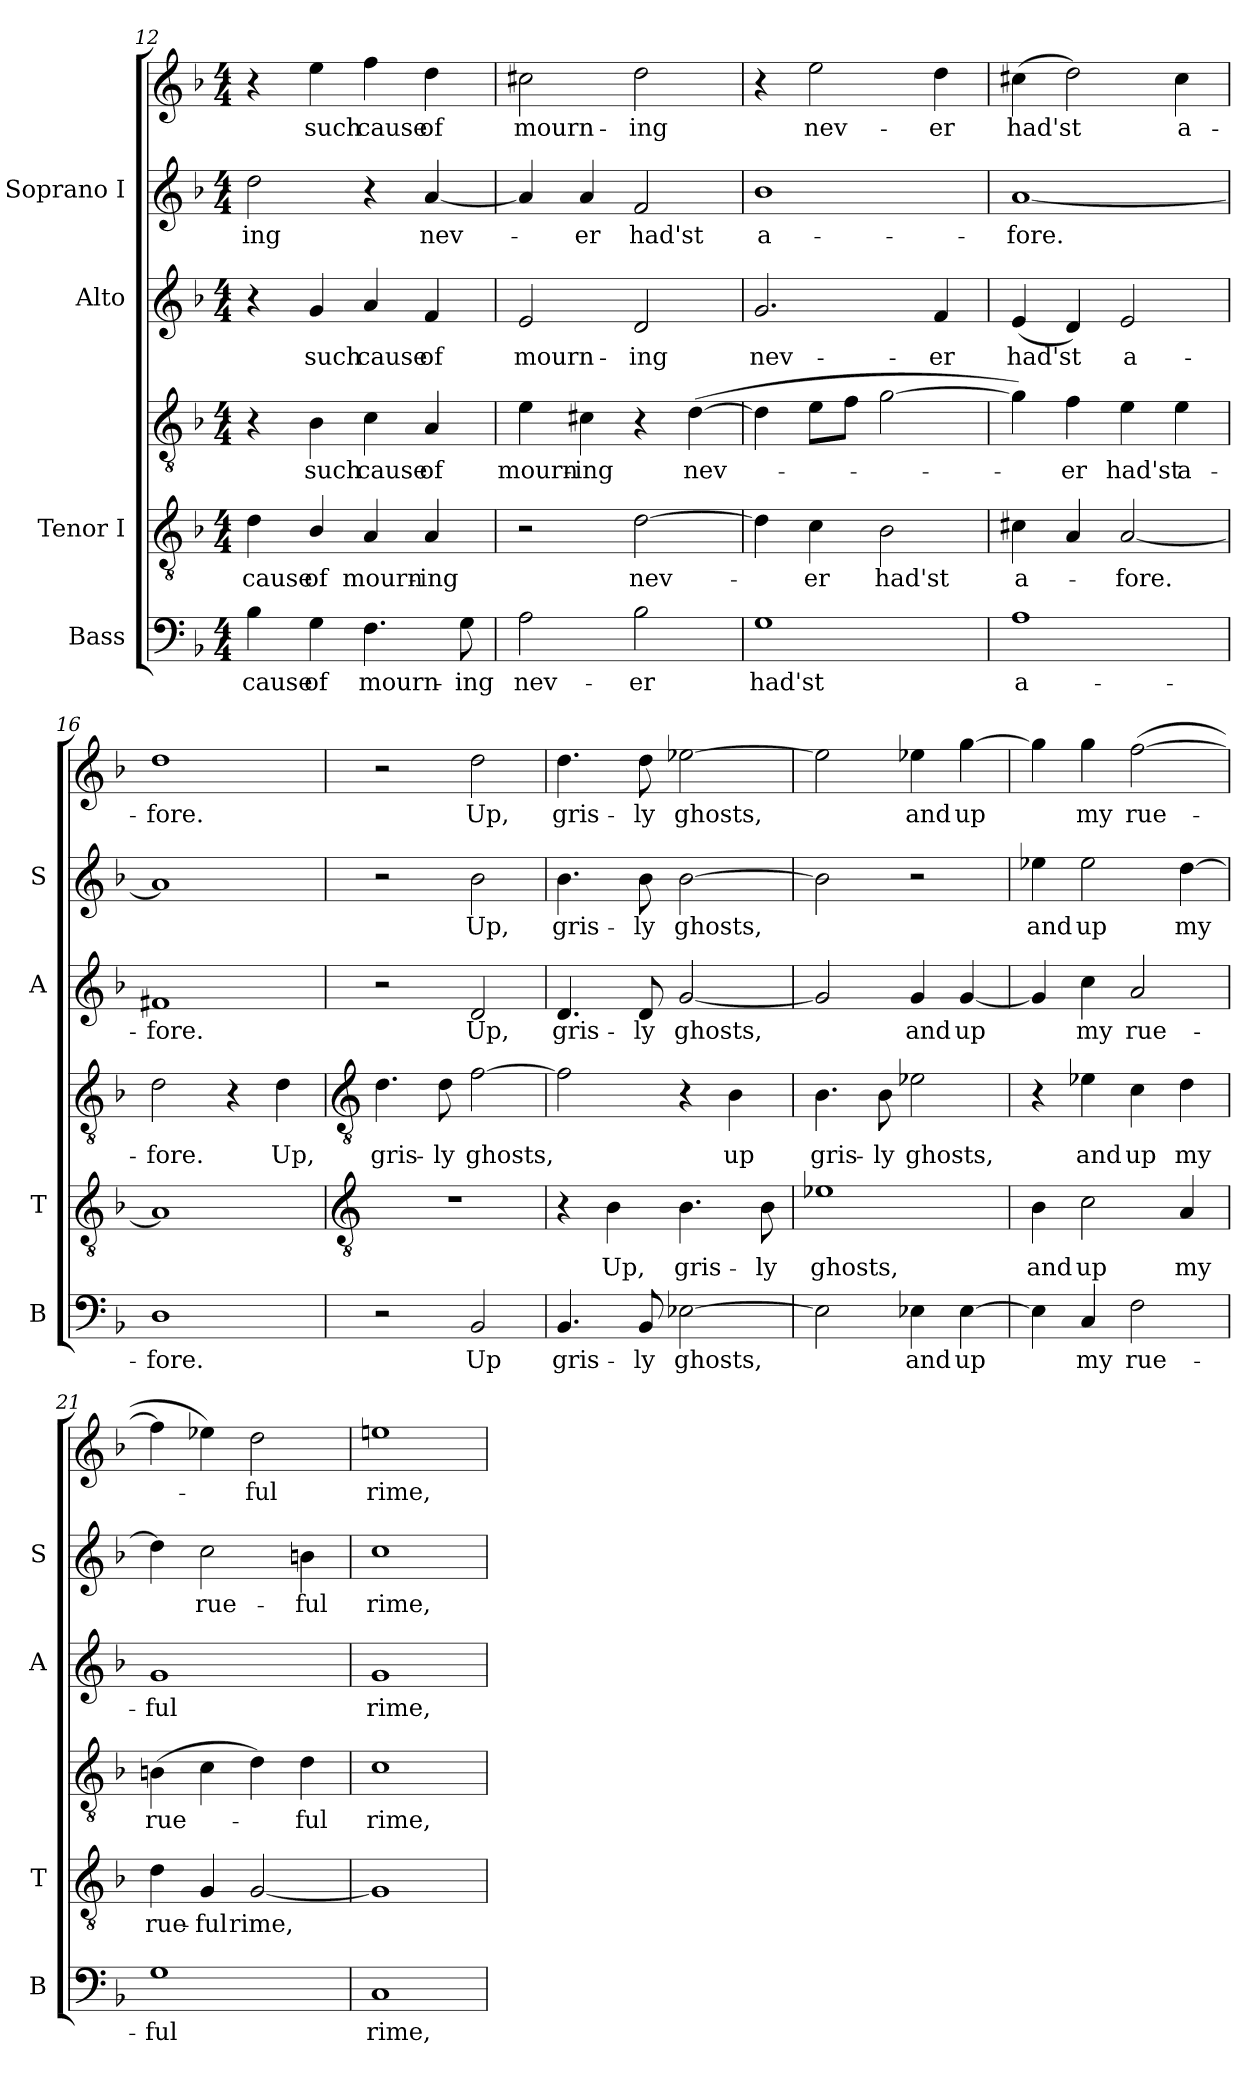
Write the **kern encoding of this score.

**kern	**text	**kern	**text	**kern	**text	**kern	**text	**kern	**text	**kern	**text
*part4	*part4	*part3	*part3	*part3	*part3	*part2	*part2	*part1	*part1	*part1	*part1
*staff6	*staff6	*staff5	*staff5	*staff4	*staff4	*staff3	*staff3	*staff2	*staff2	*staff1	*staff1
*I"Bass	*	*I"Tenor I	*	*	*	*I"Alto	*	*I"Soprano I	*	*	*
*I'B	*	*I'T	*	*	*	*I'A	*	*I'S	*	*	*
!!LO:LB:g=z
*clefF4	*	*clefGv2	*	*clefGv2	*	*clefG2	*	*clefG2	*	*clefG2	*
*k[b-]	*	*k[b-]	*	*k[b-]	*	*k[b-]	*	*k[b-]	*	*k[b-]	*
*F:	*	*F:	*	*F:	*	*F:	*	*F:	*	*F:	*
*M4/4	*	*M4/4	*	*M4/4	*	*M4/4	*	*M4/4	*	*M4/4	*
=12	=12	=12	=12	=12	=12	=12	=12	=12	=12	=12	=12
!	!LO:LY:b	!	!LO:LY:b	!	!	!	!	!	!LO:LY:b	!	!
4B-	cause	4d	cause	4r	.	4r	.	2dd	ing	4r	.
!	!LO:LY:b	!	!LO:LY:b	!	!LO:LY:b	!	!LO:LY:b	!	!	!	!LO:LY:b
4G	of	4B-/	of	4B-	such	4g	such	.	.	4ee	-such
!	!LO:LY:b	!	!LO:LY:b	!	!LO:LY:b	!	!LO:LY:b	!	!	!	!LO:LY:b
4.F	mourn-	4A	mourn-	4c	cause	4a	cause	4r	.	4ff	cause
!	!	!	!LO:LY:b	!	!LO:LY:b	!	!LO:LY:b	!	!LO:LY:b	!	!LO:LY:b
.	.	4A	-ing	4A	of	4f	of	[4a	nev-	4dd	of
!	!LO:LY:b	!	!	!	!	!	!	!	!	!	!
8G	-ing	.	.	.	.	.	.	.	.	.	.
=13	=13	=13	=13	=13	=13	=13	=13	=13	=13	=13	=13
!	!LO:LY:b	!	!	!	!LO:LY:b	!	!LO:LY:b	!	!	!	!LO:LY:b
2A	nev-	2r	.	4e	mourn-	2e	mourn-	4a]	.	2cc#X	mourn-
!	!	!	!	!	!LO:LY:b	!	!	!	!LO:LY:b	!	!
.	.	.	.	4c#X	-ing	.	.	4a	er	.	.
!	!LO:LY:b	!	!LO:LY:b	!	!	!	!LO:LY:b	!	!LO:LY:b	!	!LO:LY:b
2B-	-er	[2d	nev-	4r	.	2d	-ing	2f	had'st	2dd	-ing
!	!	!	!	!	!LO:LY:b	!	!	!	!	!	!
.	.	.	.	(>[4d	nev-	.	.	.	.	.	.
=14	=14	=14	=14	=14	=14	=14	=14	=14	=14	=14	=14
!	!LO:LY:b	!	!	!	!	!	!LO:LY:b	!	!LO:LY:b	!	!
1G	had'st	4d]	.	4d]	.	2.g	nev-	1b-	a-	4r	.
!	!	!	!LO:LY:b	!	!	!	!	!	!	!	!LO:LY:b
.	.	4c	er	8eL	.	.	.	.	.	2ee	nev-
.	.	.	.	8fJ	.	.	.	.	.	.	.
!	!	!	!LO:LY:b	!	!	!	!	!	!	!	!
.	.	2B-	had'st	[2g	.	.	.	.	.	.	.
!	!	!	!	!	!	!	!LO:LY:b	!	!	!	!LO:LY:b
.	.	.	.	.	.	4f	-er	.	.	4dd	-er
=15	=15	=15	=15	=15	=15	=15	=15	=15	=15	=15	=15
!	!LO:LY:b	!	!LO:LY:b	!	!	!	!LO:LY:b	!	!LO:LY:b	!	!LO:LY:b
1A	a-	4c#X	-a-	4g])	.	(<4e	had'st	[1a	-fore.	(>4cc#X	-had'st
!	!	!	!	!	!LO:LY:b	!	!	!	!	!	!
.	.	4A	.	4f	er	4d)	.	.	.	2dd)	.
!	!	!	!LO:LY:b	!	!LO:LY:b	!	!LO:LY:b	!	!	!	!
.	.	[2A	fore.	4e	had'st	2e	a-	.	.	.	.
!	!	!	!	!	!LO:LY:b	!	!	!	!	!	!LO:LY:b
.	.	.	.	4e	a-	.	.	.	.	4cc#	a-
=16	=16	=16	=16	=16	=16	=16	=16	=16	=16	=16	=16
!	!LO:LY:b	!	!	!	!LO:LY:b	!	!LO:LY:b	!	!	!	!LO:LY:b
1D	-fore.	1A]	.	2d	fore.	1f#X	-fore.	1a]	.	1dd	fore.
.	.	.	.	4r	.	.	.	.	.	.	.
!	!	!	!	!	!LO:LY:b	!	!	!	!	!	!
.	.	.	.	4d	Up,	.	.	.	.	.	.
!!LO:LB:g=z
=17	=17	=17	=17	=17	=17	=17	=17	=17	=17	=17	=17
*	*	*clefGv2	*	*clefGv2	*	*	*	*	*	*	*
!	!	!	!	!	!LO:LY:b	!	!	!	!	!	!
2r	.	1r	.	4.d	gris-	2r	.	2r	.	2r	.
!	!	!	!	!	!LO:LY:b	!	!	!	!	!	!
.	.	.	.	8d	-ly	.	.	.	.	.	.
!	!LO:LY:b	!	!	!	!LO:LY:b	!	!LO:LY:b	!	!LO:LY:b	!	!LO:LY:b
2BB-	Up	.	.	[2f	ghosts,	2d	Up,	2b-	Up,	2dd	Up,
=18	=18	=18	=18	=18	=18	=18	=18	=18	=18	=18	=18
!	!LO:LY:b	!	!	!	!	!	!LO:LY:b	!	!LO:LY:b	!	!LO:LY:b
4.BB-	gris-	4r	.	2f]	.	4.d	gris-	4.b-	gris-	4.dd	gris-
!	!	!	!LO:LY:b	!	!	!	!	!	!	!	!
.	.	4B-	Up,	.	.	.	.	.	.	.	.
!	!LO:LY:b	!	!	!	!	!	!LO:LY:b	!	!LO:LY:b	!	!LO:LY:b
8BB-	-ly	.	.	.	.	8d	-ly	8b-	-ly	8dd	-ly
!	!LO:LY:b	!	!LO:LY:b	!	!	!	!LO:LY:b	!	!LO:LY:b	!	!LO:LY:b
[2E-X	ghosts,	4.B-	gris-	4r	.	[2g	ghosts,	[2b-	ghosts,	[2ee-X	ghosts,
!	!	!	!	!	!LO:LY:b	!	!	!	!	!	!
.	.	.	.	4B-	up	.	.	.	.	.	.
!	!	!	!LO:LY:b	!	!	!	!	!	!	!	!
.	.	8B-	-ly	.	.	.	.	.	.	.	.
=19	=19	=19	=19	=19	=19	=19	=19	=19	=19	=19	=19
!	!	!	!LO:LY:b	!	!LO:LY:b	!	!	!	!	!	!
2E-]	.	1e-X	ghosts,	4.B-	gris-	2g]	.	2b-]	.	2ee-]	.
!	!	!	!	!	!LO:LY:b	!	!	!	!	!	!
.	.	.	.	8B-	-ly	.	.	.	.	.	.
!	!LO:LY:b	!	!	!	!LO:LY:b	!	!LO:LY:b	!	!	!	!LO:LY:b
4E-	and	.	.	2e-X	ghosts,	4g	and	2r	.	4ee-	and
!	!LO:LY:b	!	!	!	!	!	!LO:LY:b	!	!	!	!LO:LY:b
[4E-	up	.	.	.	.	[4g	up	.	.	[4gg	up
=20	=20	=20	=20	=20	=20	=20	=20	=20	=20	=20	=20
!	!	!	!LO:LY:b	!	!	!	!	!	!LO:LY:b	!	!
4E-]	.	4B-	and	4r	.	4g]	.	4ee-X	and	4gg]	.
!	!LO:LY:b	!	!LO:LY:b	!	!LO:LY:b	!	!LO:LY:b	!	!LO:LY:b	!	!LO:LY:b
4C	my	2c	up	4e-X	and	4cc	my	2ee-	up	4gg	my
!	!LO:LY:b	!	!	!	!LO:LY:b	!	!LO:LY:b	!	!	!	!LO:LY:b
2F	rue-	.	.	4c	up	2a	rue-	.	.	(>[2ff	rue-
!	!	!	!LO:LY:b	!	!LO:LY:b	!	!	!	!LO:LY:b	!	!
.	.	4A	my	4d	my	.	.	[4dd	my	.	.
=21	=21	=21	=21	=21	=21	=21	=21	=21	=21	=21	=21
!	!LO:LY:b	!	!LO:LY:b	!	!LO:LY:b	!	!LO:LY:b	!	!	!	!
1G	-ful	4d	rue-	(>4Bn	rue-	1g	-ful	4dd]	.	4ff]	.
!	!	!	!LO:LY:b	!	!	!	!	!	!LO:LY:b	!	!
.	.	4G	-ful	4c	.	.	.	2cc	rue-	4ee-X)	.
!	!	!	!LO:LY:b	!	!	!	!	!	!	!	!LO:LY:b
.	.	[2G	rime,	4d)	.	.	.	.	.	2dd	ful
!	!	!	!	!	!LO:LY:b	!	!	!	!LO:LY:b	!	!
.	.	.	.	4d	ful	.	.	4bn	-ful	.	.
=22	=22	=22	=22	=22	=22	=22	=22	=22	=22	=22	=22
!	!LO:LY:b	!	!	!	!LO:LY:b	!	!LO:LY:b	!	!LO:LY:b	!	!LO:LY:b
1C	rime,	1G]	.	1c	rime,	1g	rime,	1cc	rime,	1een	rime,
=	=	=	=	=	=	=	=	=	=	=	=
*-	*-	*-	*-	*-	*-	*-	*-	*-	*-	*-	*-
